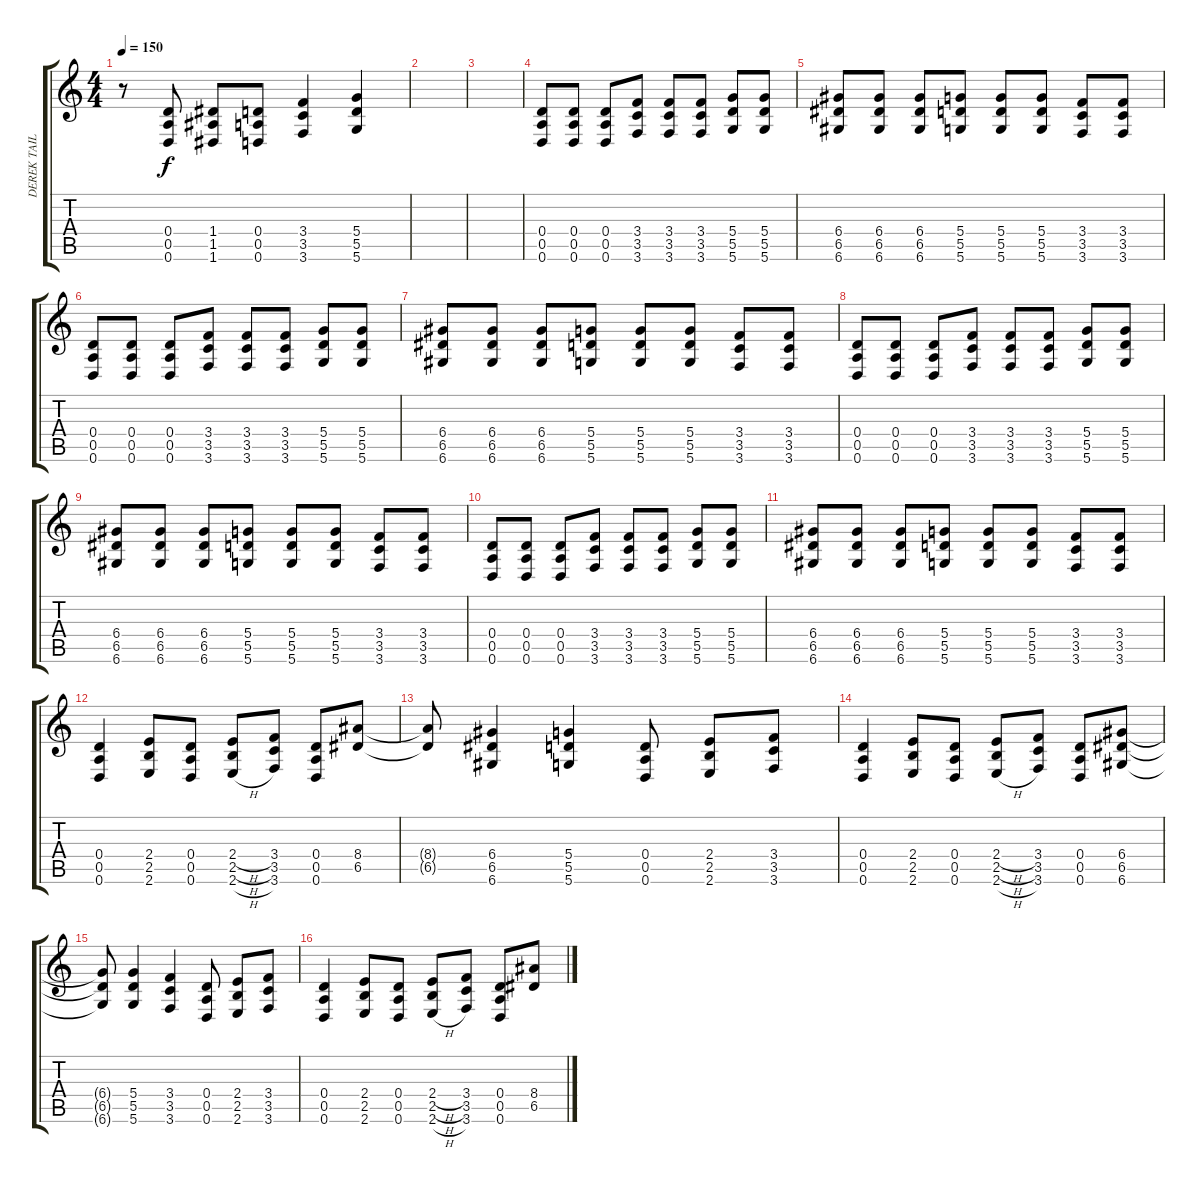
\track ("DEREK TAILER - rhythm guitar" "DEREK TAIL") {instrument distortionguitar}
\staff {score tabs}
\tuning (E4 B3 G3 D3 A2 D2) {hide}
\ts (4 4)
\tempo 150
\clef g2
\ks c
r.8{dy f} (0.4 0.5 0.6).8 (1.4 1.5 1.6).8 (0.4 0.5 0.6).8 (3.4 3.5 3.6).4 (5.4 5.5 5.6).4 |
|
|
(0.4 0.5 0.6).8 (0.4 0.5 0.6).8 (0.4 0.5 0.6).8 (3.4 3.5 3.6).8 (3.4 3.5 3.6).8 (3.4 3.5 3.6).8 (5.4 5.5 5.6).8 (5.4 5.5 5.6).8 |
(6.4 6.5 6.6).8 (6.4 6.5 6.6).8 (6.4 6.5 6.6).8 (5.4 5.5 5.6).8 (5.4 5.5 5.6).8 (5.4 5.5 5.6).8 (3.4 3.5 3.6).8 (3.4 3.5 3.6).8 |
(0.4 0.5 0.6).8 (0.4 0.5 0.6).8 (0.4 0.5 0.6).8 (3.4 3.5 3.6).8 (3.4 3.5 3.6).8 (3.4 3.5 3.6).8 (5.4 5.5 5.6).8 (5.4 5.5 5.6).8 |
(6.4 6.5 6.6).8 (6.4 6.5 6.6).8 (6.4 6.5 6.6).8 (5.4 5.5 5.6).8 (5.4 5.5 5.6).8 (5.4 5.5 5.6).8 (3.4 3.5 3.6).8 (3.4 3.5 3.6).8 |
(0.4 0.5 0.6).8 (0.4 0.5 0.6).8 (0.4 0.5 0.6).8 (3.4 3.5 3.6).8 (3.4 3.5 3.6).8 (3.4 3.5 3.6).8 (5.4 5.5 5.6).8 (5.4 5.5 5.6).8 |
(6.4 6.5 6.6).8 (6.4 6.5 6.6).8 (6.4 6.5 6.6).8 (5.4 5.5 5.6).8 (5.4 5.5 5.6).8 (5.4 5.5 5.6).8 (3.4 3.5 3.6).8 (3.4 3.5 3.6).8 |
(0.4 0.5 0.6).8 (0.4 0.5 0.6).8 (0.4 0.5 0.6).8 (3.4 3.5 3.6).8 (3.4 3.5 3.6).8 (3.4 3.5 3.6).8 (5.4 5.5 5.6).8 (5.4 5.5 5.6).8 |
(6.4 6.5 6.6).8 (6.4 6.5 6.6).8 (6.4 6.5 6.6).8 (5.4 5.5 5.6).8 (5.4 5.5 5.6).8 (5.4 5.5 5.6).8 (3.4 3.5 3.6).8 (3.4 3.5 3.6).8 |
(0.4 0.5 0.6).4 (2.4 2.5 2.6).8 (0.4 0.5 0.6).8 (2.4{h} 2.5{h} 2.6{h}).8 (3.4 3.5 3.6).8 (0.4 0.5 0.6).8 (8.4 6.5).8 |
(8.4{t} 6.5{t}).8 (6.4 6.5 6.6).4 (5.4 5.5 5.6).4 (0.4 0.5 0.6).8 (2.4 2.5 2.6).8 (3.4 3.5 3.6).8 |
(0.4 0.5 0.6).4 (2.4 2.5 2.6).8 (0.4 0.5 0.6).8 (2.4{h} 2.5{h} 2.6{h}).8 (3.4 3.5 3.6).8 (0.4 0.5 0.6).8 (6.4 6.5 6.6).8 |
(6.4{t} 6.5{t} 6.6{t}).8 (5.4 5.5 5.6).4 (3.4 3.5 3.6).4 (0.4 0.5 0.6).8 (2.4 2.5 2.6).8 (3.4 3.5 3.6).8 |
(0.4 0.5 0.6).4 (2.4 2.5 2.6).8 (0.4 0.5 0.6).8 (2.4{h} 2.5{h} 2.6{h}).8 (3.4 3.5 3.6).8 (0.4 0.5 0.6).8 (8.4 6.5).8
